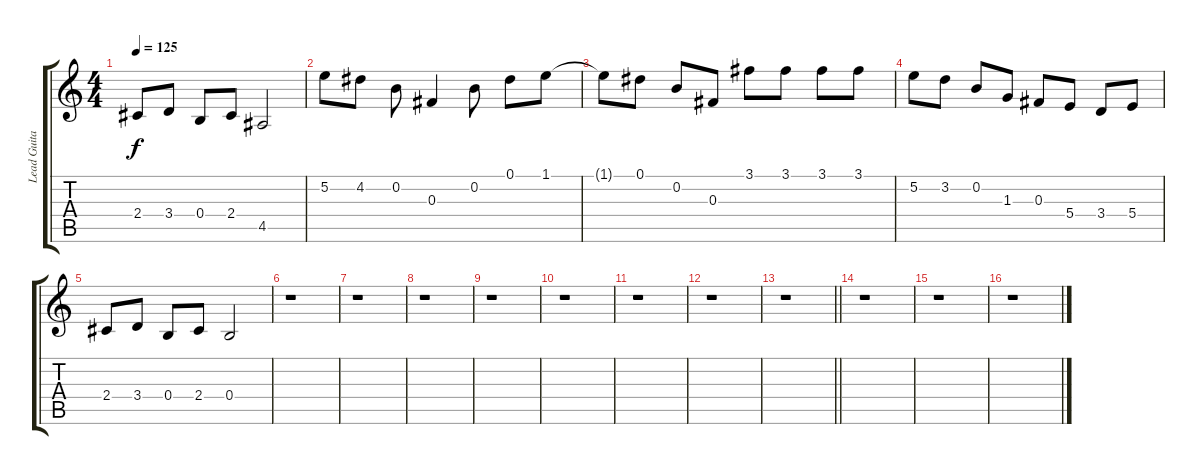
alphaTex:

\track ("Lead Guitar 2" "Lead Guita") {instrument distortionguitar}
\staff {score tabs}
\tuning (Eb4 B3 Gb3 B2 Gb2 B1) {hide}
\ts (4 4)
\tempo 125
\clef g2
\ks c
2.4.8{dy f} 3.4.8 0.4.8 2.4.8 4.5.2 |
5.2.8 4.2.8 0.2.8 0.3.4 0.2.8 0.1.8 1.1.8 |
1.1{t}.8 0.1.8 0.2.8 0.3.8 3.1.8 3.1.8 3.1.8 3.1.8 |
5.2.8{volume 12} 3.2.8 0.2.8 1.3.8 0.3.8 5.4.8 3.4.8 5.4.8 |
2.4.8 3.4.8 0.4.8 2.4.8 0.4.2 |
r.1 |
r.1 |
r.1 |
r.1 |
r.1 |
r.1 |
r.1 |
\barLineRight lightlight
r.1 |
r.1 |
r.1 |
r.1
